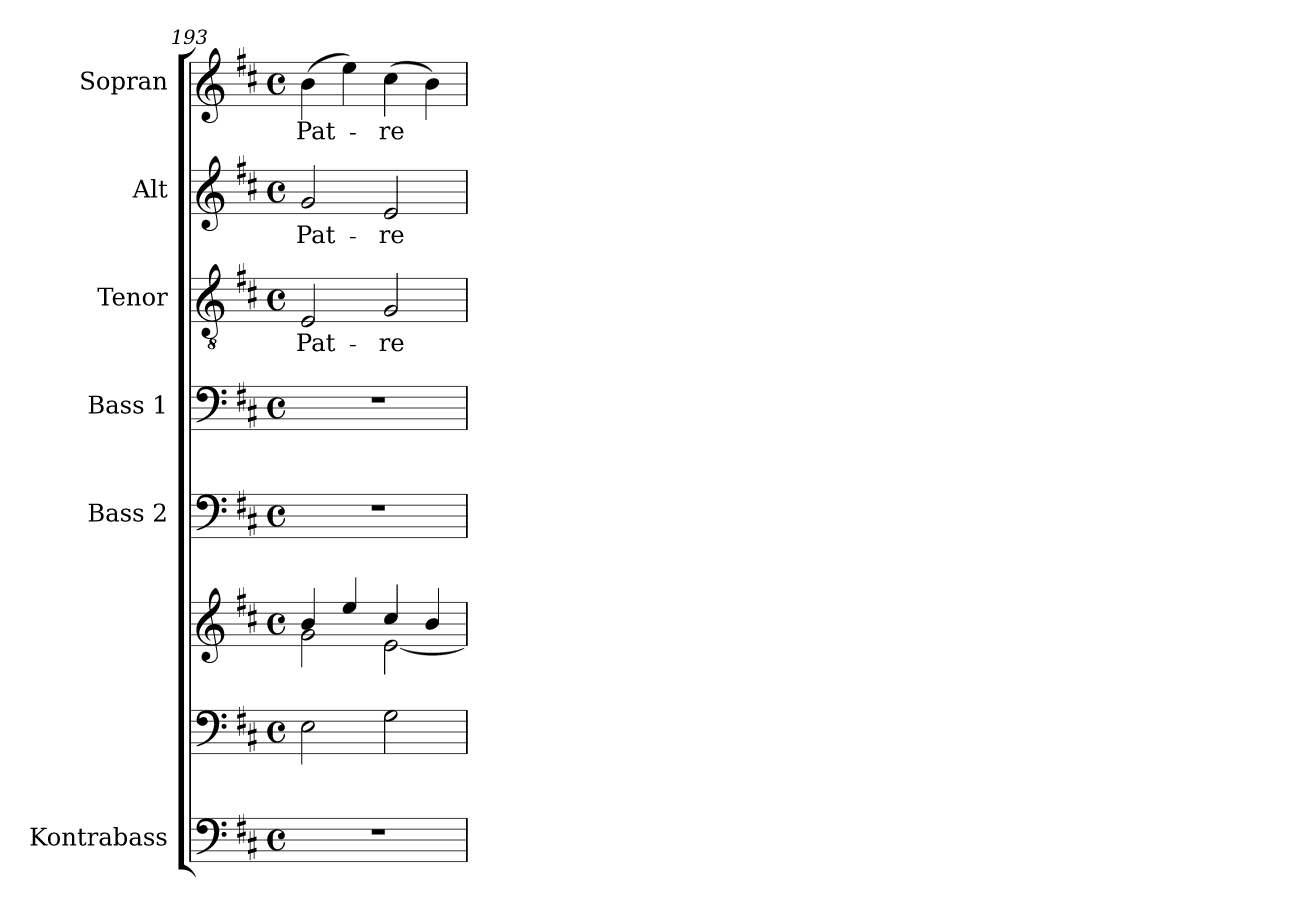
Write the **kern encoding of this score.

**kern	**kern	**kern	**kern	**kern	**kern	**text	**kern	**text	**kern	**text
*part7	*part6	*part6	*part5	*part4	*part3	*part3	*part2	*part2	*part1	*part1
*staff8	*staff7	*staff6	*staff5	*staff4	*staff3	*staff3	*staff2	*staff2	*staff1	*staff1
*I"Kontrabass	*	*	*I"Bass 2	*I"Bass 1	*I"Tenor	*	*I"Alt	*	*I"Sopran	*
*I'Kb.	*	*	*I'B. 2	*I'B. 1	*I'T.	*	*I'A.	*	*I'S.	*
*clefF4	*clefF4	*clefG2	*clefF4	*clefF4	*clefGv2	*	*clefG2	*	*clefG2	*
*ITrd7c12	*	*	*	*	*	*	*	*	*	*
*k[f#c#]	*k[f#c#]	*k[f#c#]	*k[f#c#]	*k[f#c#]	*k[f#c#]	*	*k[f#c#]	*	*k[f#c#]	*
*D:	*D:	*D:	*D:	*D:	*D:	*	*D:	*	*D:	*
*M4/4	*M4/4	*M4/4	*M4/4	*M4/4	*M4/4	*	*M4/4	*	*M4/4	*
*met(c)	*met(c)	*met(c)	*met(c)	*met(c)	*met(c)	*	*met(c)	*	*met(c)	*
=193	=193	=193	=193	=193	=193	=193	=193	=193	=193	=193
*	*	*^	*	*	*	*	*	*	*	*
!	!	!	!	!	!	!	!LO:LY:b	!	!LO:LY:b	!	!LO:LY:b
1r	2E\	4b/	2g\	1r	1r	2E/	Pat-	2g/	Pat-	(>4b\	Pat-
.	.	4ee/	.	.	.	.	.	.	.	4ee\)	.
!	!	!	!	!	!	!	!LO:LY:b	!	!LO:LY:b	!	!LO:LY:b
.	2G\	4cc#/	[<2e\	.	.	2G/	-re	2e/	-re	(>4cc#\	-re
.	.	4b/	.	.	.	.	.	.	.	4b\)	.
*	*	*v	*v	*	*	*	*	*	*	*	*
=	=	=	=	=	=	=	=	=	=	=
*-	*-	*-	*-	*-	*-	*-	*-	*-	*-	*-
